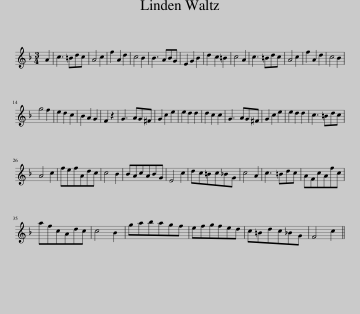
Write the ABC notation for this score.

X:1
L:1/8
M:3/4
I:linebreak $
K:F
V:1 treble
V:1
 A2 | c3 =Bdc | A4 c2 | f2 A2 d2 | c4 B2 | %5
 B3 ABG | E2 G2 B2 | d2 c2 =B2 | c4 A2 | c3 =Bdc | %10
 A4 c2 | f2 A2 d2 | c4 B2 |$ g4 f2 | e2 d2 c2 | %15
 B2 A2 G2 | F2 z2 | G3 AG^F | G2 c2 e2 | e2 d2 d2 | %20
 d2 c2 c2 | G3 AG^F | G2 c2 e2 | e2 d2 d2 | c3 =Bdc |$ %25
 A4 c2 | fefAdc | c4 B2 | BAcABG | E4 c2 | %30
 dc=Bc_BG | c4 A2 | c3 =Bdc | AFcAfc |$ afcAdc | %35
 c4 B2 | gabagf | efgfed | c=Bdc_BG | F4 c2 || %40
